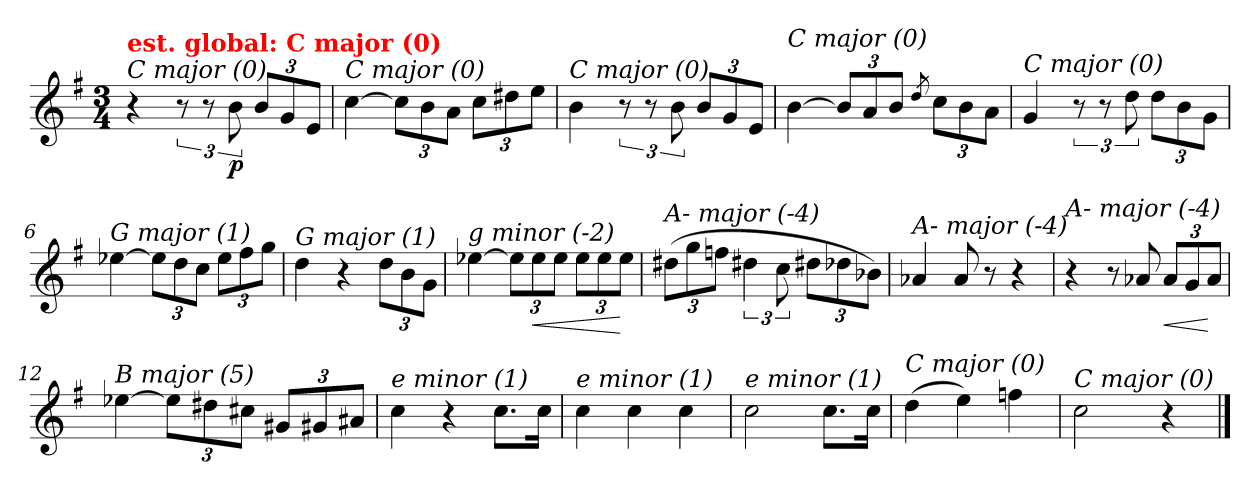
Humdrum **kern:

**kern	**dynam
*part1	*part1
*staff1	*staff1
*clefG2	*
*k[f#]	*
*G:	*
*M3/4	*
=1	=1
!LO:TX:a:B:color=#FF0000:t=est. global&colon; C major (0)	!
!LO:TX:i:t=C major (0)	!
4r	.
12r	.
12r	.
!	!LO:DY:b
12b\	p
12b/L	.
12g/	.
12e/J	.
=2	=2
!LO:TX:i:t=C major (0)	!
[4cc\	.
12cc\L]	.
12b\	.
12a\J	.
12cc\L	.
12dd#X\	.
12ee\J	.
=3	=3
!LO:TX:i:t=C major (0)	!
4b\	.
12r	.
12r	.
12b\	.
12b/L	.
12g/	.
12e/J	.
=4	=4
!LO:TX:i:t=C major (0)	!
[4b\	.
12b/L]	.
12a/	.
12b/J	.
8qdd/	.
12cc\L	.
12b\	.
12a\J	.
=5	=5
!LO:TX:i:t=C major (0)	!
4g/	.
12r	.
12r	.
12dd\	.
12dd\L	.
12b\	.
12g\J	.
!!LO:LB:g=z
=6	=6
!LO:TX:i:t=G major (1)	!
[4ee-X\	.
12ee-\L]	.
12dd\	.
12cc\J	.
12ee-\L	.
12ff#\	.
12gg\J	.
=7	=7
!LO:TX:i:t=G major (1)	!
4dd\	.
4r	.
12dd\L	.
12b\	.
12g\J	.
=8	=8
!LO:TX:i:t=g minor (-2)	!
[4ee-X\	.
12ee-\L]	.
!	!LO:HP:b
12ee-\	<
12ee-\J	.
12ee-\L	.
12ee-\	.
12ee-\J	[
=9	=9
!LO:TX:i:t=A- major (-4)	!
(>12dd#Xi\L	.
12gg\	.
12ffn\J	.
6dd#Xi\	.
12cc\	.
12dd#Xi\L	.
12dd-X\	.
12b-X\J)	.
=10	=10
!LO:TX:i:t=A- major (-4)	!
4a-X/	.
8a-/	.
8r	.
4r	.
!!LO:LB:g=z
=11	=11
!LO:TX:i:t=A- major (-4)	!
4r	.
8r	.
8a-X/	.
!	!LO:HP:b
12a-/L	<
12g/	.
12a-/J	[
=12	=12
!LO:TX:i:t=B major (5)	!
[4ee-Xi\	.
12ee-i\L]	.
12dd#Xi\	.
12cc#Xi\J	.
12g#Xi/L	.
12g#Xi/	.
12a#Xi/J	.
=13	=13
!LO:TX:i:t=e minor (1)	!
4cc\	.
4r	.
8.cc\L	.
16cc\Jk	.
=14	=14
!LO:TX:i:t=e minor (1)	!
4cc\	.
4cc\	.
4cc\	.
=15	=15
!LO:TX:i:t=e minor (1)	!
2cc\	.
8.cc\L	.
16cc\Jk	.
=16	=16
!LO:TX:i:t=C major (0)	!
(>4dd\	.
4ee\)	.
4ffn\	.
!!LO:LB:g=z
=17	=17
!LO:TX:i:t=C major (0)	!
2cc\	.
4r	.
==	==
*-	*-
